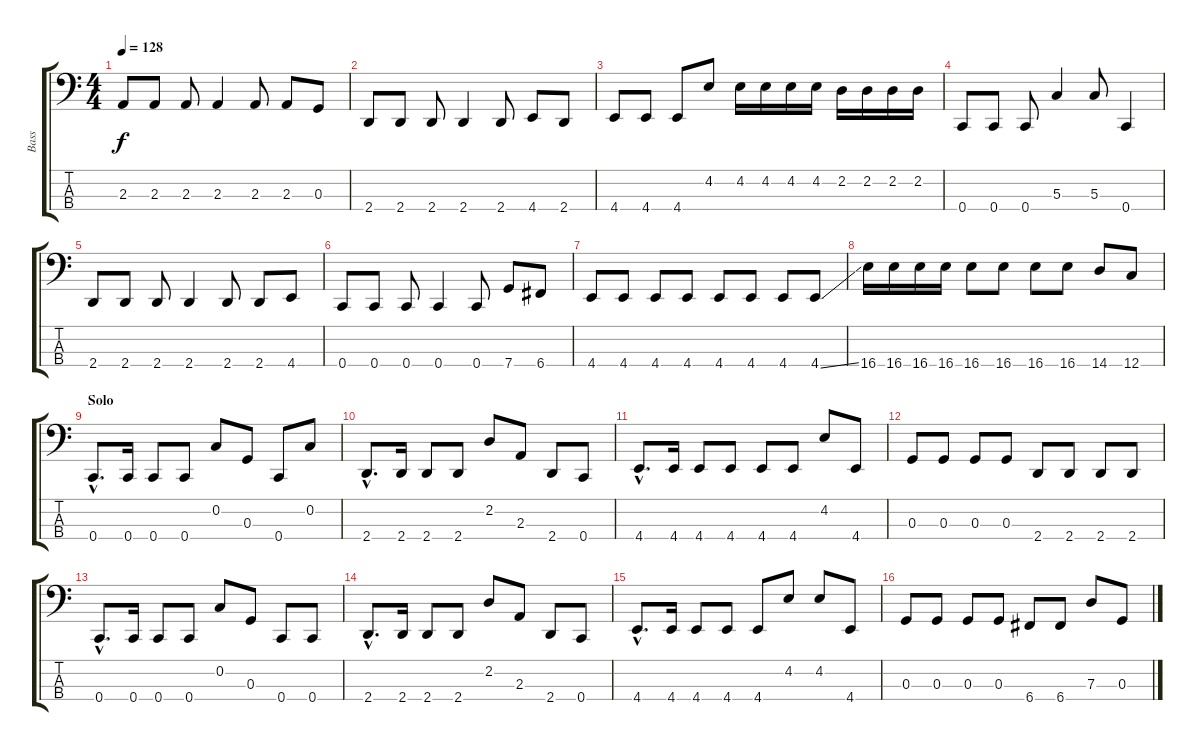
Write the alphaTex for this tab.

\track ("Bass" "Bass") {instrument electricbasspick}
\staff {score tabs}
\tuning (F2 C2 G1 C1) {hide}
\ts (4 4)
\tempo 128
\clef f4
\ks c
2.3.8{dy f} 2.3.8 2.3.8 2.3.4 2.3.8 2.3.8 0.3.8 |
2.4.8 2.4.8 2.4.8 2.4.4 2.4.8 4.4.8 2.4.8 |
4.4.8 4.4.8 4.4.8 4.2.8 4.2.16 4.2.16 4.2.16 4.2.16 2.2.16 2.2.16 2.2.16 2.2.16 |
0.4.8 0.4.8 0.4.8 5.3.4 5.3.8 0.4.4 |
2.4.8 2.4.8 2.4.8 2.4.4 2.4.8 2.4.8 4.4.8 |
0.4.8 0.4.8 0.4.8 0.4.4 0.4.8 7.4.8 6.4.8 |
4.4.8 4.4.8 4.4.8 4.4.8 4.4.8 4.4.8 4.4.8 4.4{ss}.8 |
16.4.16 16.4.16 16.4.16 16.4.16 16.4.8 16.4.8 16.4.8 16.4.8 14.4.8 12.4.8 |
\section ("" "Solo")
0.4{hac}.8{d} 0.4.16 0.4.8 0.4.8 0.2.8 0.3.8 0.4.8 0.2.8 |
2.4{hac}.8{d} 2.4.16 2.4.8 2.4.8 2.2.8 2.3.8 2.4.8 0.4.8 |
4.4{hac}.8{d} 4.4.16 4.4.8 4.4.8 4.4.8 4.4.8 4.2.8 4.4.8 |
0.3.8 0.3.8 0.3.8 0.3.8 2.4.8 2.4.8 2.4.8 2.4.8 |
0.4{hac}.8{d} 0.4.16 0.4.8 0.4.8 0.2.8 0.3.8 0.4.8 0.4.8 |
2.4{hac}.8{d} 2.4.16 2.4.8 2.4.8 2.2.8 2.3.8 2.4.8 0.4.8 |
4.4{hac}.8{d} 4.4.16 4.4.8 4.4.8 4.4.8 4.2.8 4.2.8 4.4.8 |
0.3.8 0.3.8 0.3.8 0.3.8 6.4.8 6.4.8 7.3.8 0.3.8
